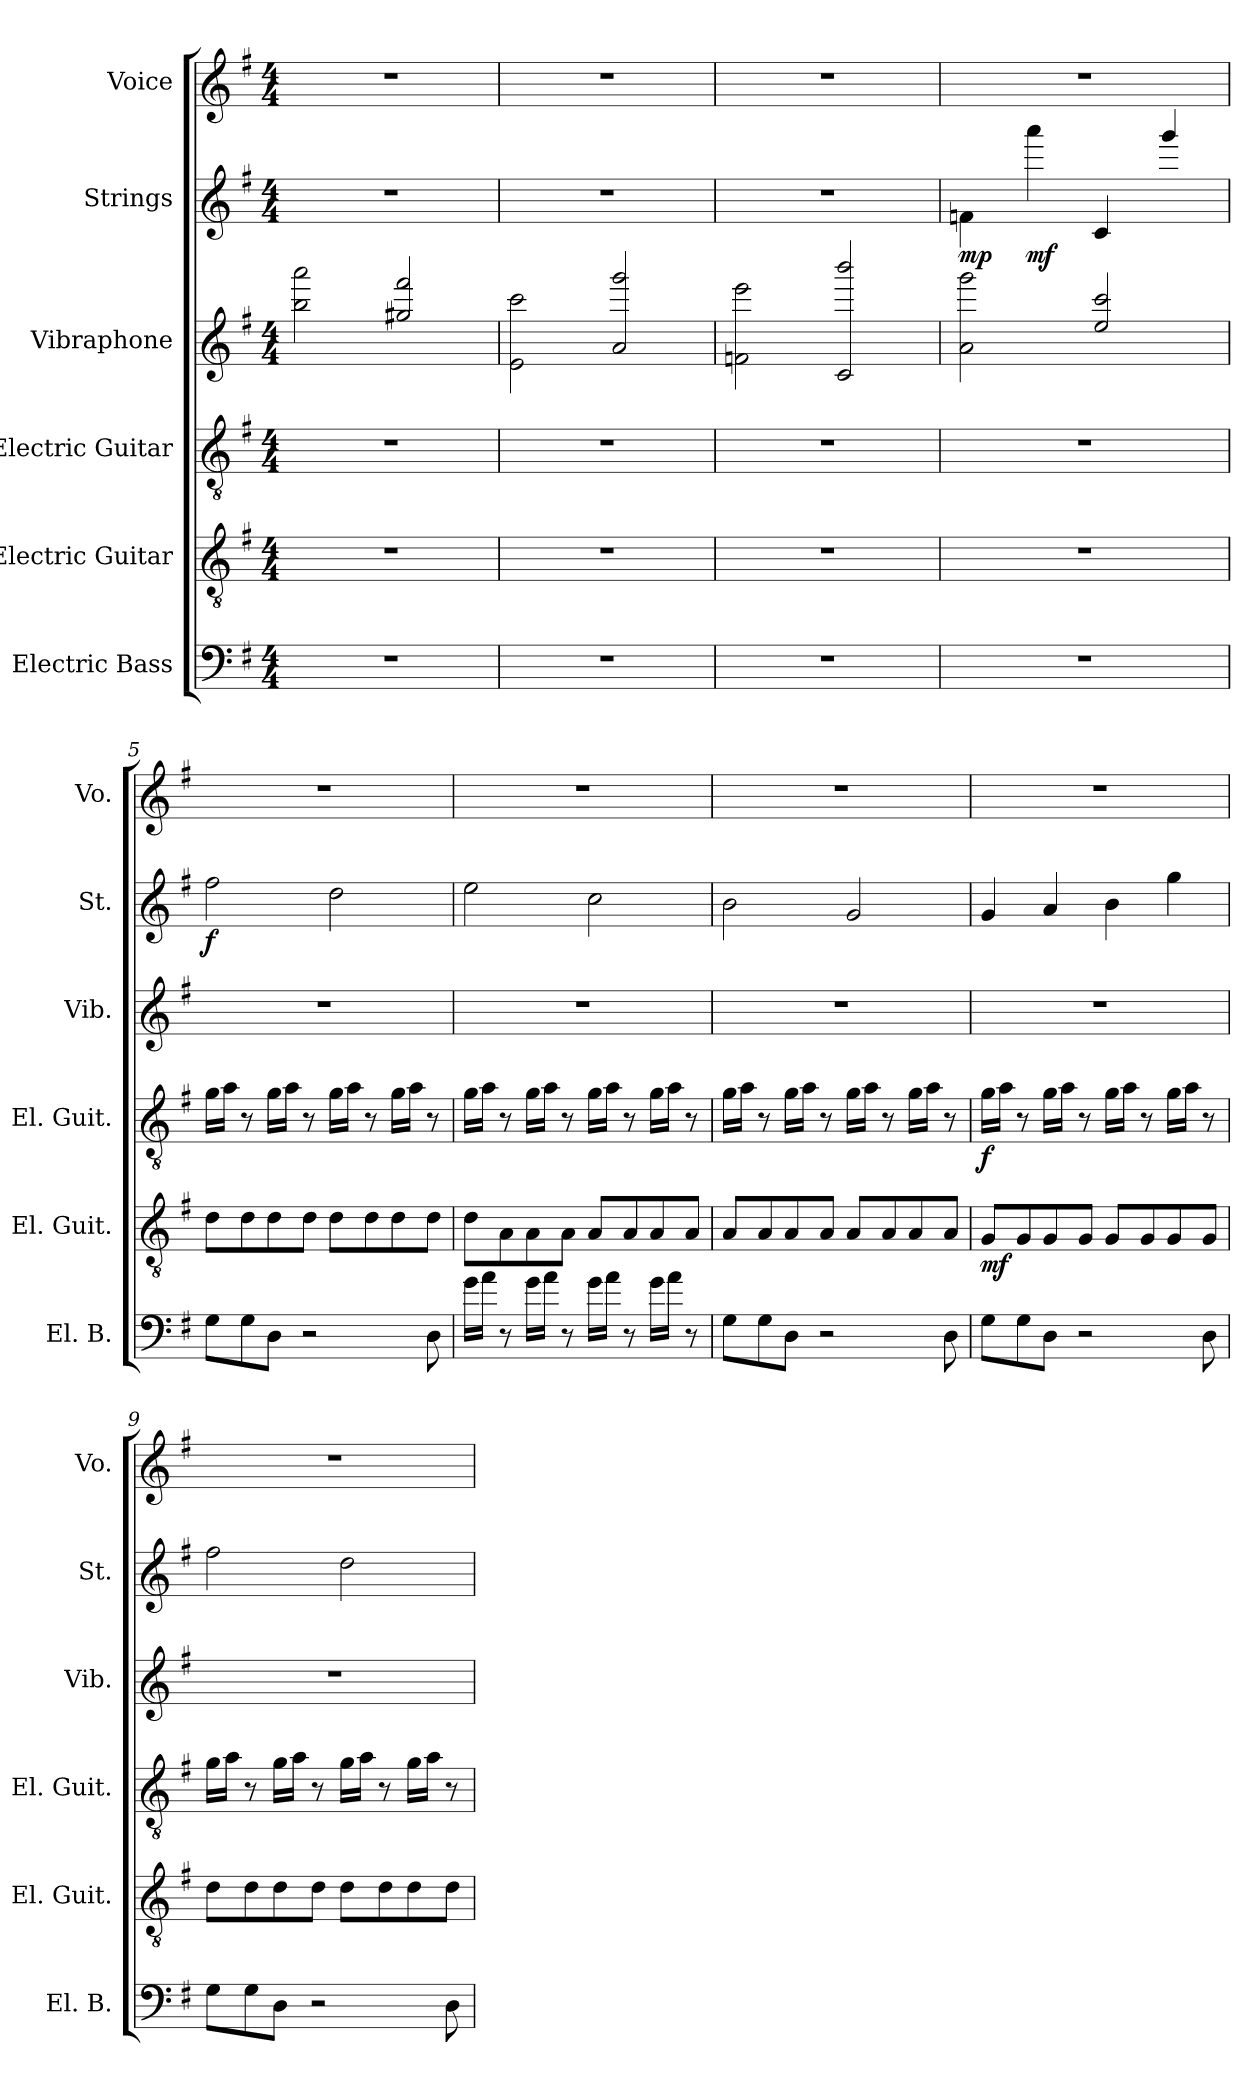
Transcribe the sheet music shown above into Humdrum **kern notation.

**kern	**kern	**dynam	**kern	**dynam	**kern	**kern	**dynam	**kern	**dynam
*part6	*part5	*part5	*part4	*part4	*part3	*part2	*part2	*part1	*part1
*staff6	*staff5	*staff5	*staff4	*staff4	*staff3	*staff2	*staff2	*staff1	*staff1
*I"Electric Bass	*I"Electric Guitar	*	*I"Electric Guitar	*	*I"Vibraphone	*I"Strings	*	*I"Voice	*
*I'El. B.	*I'El. Guit.	*	*I'El. Guit.	*	*I'Vib.	*I'St.	*	*I'Vo.	*
*clefF4	*clefGv2	*	*clefGv2	*	*clefG2	*clefG2	*	*clefG2	*
*k[f#]	*k[f#]	*	*k[f#]	*	*k[f#]	*k[f#]	*	*k[f#]	*
*M4/4	*M4/4	*	*M4/4	*	*M4/4	*M4/4	*	*M4/4	*
=1	=1	=1	=1	=1	=1	=1	=1	=1	=1
!	!	!	!	!	!	!	!	!	!LO:DY:a
1r	1r	.	1r	.	2bb\ 2aaa\	1r	.	1r	M.M. = 125
.	.	.	.	.	2gg#/ 2fff#/	.	.	.	.
=2	=2	=2	=2	=2	=2	=2	=2	=2	=2
1r	1r	.	1r	.	2e\ 2ccc\	1r	.	1r	.
.	.	.	.	.	2a/ 2ggg/	.	.	.	.
=3	=3	=3	=3	=3	=3	=3	=3	=3	=3
1r	1r	.	1r	.	2f\ 2eee\	1r	.	1r	.
.	.	.	.	.	2c/ 2bbb/	.	.	.	.
=4	=4	=4	=4	=4	=4	=4	=4	=4	=4
!	!	!	!	!	!	!	!LO:DY:b	!	!
1r	1r	.	1r	.	2a\ 2ggg\	4f\	mp	1r	.
!	!	!	!	!	!	!	!LO:DY:b	!	!
.	.	.	.	.	.	4aaa\	mf	.	.
.	.	.	.	.	2ee/ 2ccc/	4c/	.	.	.
.	.	.	.	.	.	4ggg/	.	.	.
=5	=5	=5	=5	=5	=5	=5	=5	=5	=5
!	!	!	!	!	!	!	!LO:DY:b	!	!
8G\L	8d\L	.	16g\LL	.	1r	2ff#\	f	1r	.
.	.	.	16a\JJ	.	.	.	.	.	.
8G\	8d\	.	8r	.	.	.	.	.	.
8D\J	8d\	.	16g\LL	.	.	.	.	.	.
.	.	.	16a\JJ	.	.	.	.	.	.
2r	8d\J	.	8r	.	.	.	.	.	.
.	8d\L	.	16g\LL	.	.	2dd\	.	.	.
.	.	.	16a\JJ	.	.	.	.	.	.
.	8d\	.	8r	.	.	.	.	.	.
.	8d\	.	16g\LL	.	.	.	.	.	.
.	.	.	16a\JJ	.	.	.	.	.	.
8D\	8d\J	.	8r	.	.	.	.	.	.
!!LO:PB:g=z
=6	=6	=6	=6	=6	=6	=6	=6	=6	=6
16g\LL	8d\L	.	16g\LL	.	1r	2ee\	.	1r	.
16a\JJ	.	.	16a\JJ	.	.	.	.	.	.
8r	8A\	.	8r	.	.	.	.	.	.
16g\LL	8A\	.	16g\LL	.	.	.	.	.	.
16a\JJ	.	.	16a\JJ	.	.	.	.	.	.
8r	8A\J	.	8r	.	.	.	.	.	.
16g\LL	8A/L	.	16g\LL	.	.	2cc\	.	.	.
16a\JJ	.	.	16a\JJ	.	.	.	.	.	.
8r	8A/	.	8r	.	.	.	.	.	.
16g\LL	8A/	.	16g\LL	.	.	.	.	.	.
16a\JJ	.	.	16a\JJ	.	.	.	.	.	.
8r	8A/J	.	8r	.	.	.	.	.	.
=7	=7	=7	=7	=7	=7	=7	=7	=7	=7
8G\L	8A/L	.	16g\LL	.	1r	2b\	.	1r	.
.	.	.	16a\JJ	.	.	.	.	.	.
8G\	8A/	.	8r	.	.	.	.	.	.
8D\J	8A/	.	16g\LL	.	.	.	.	.	.
.	.	.	16a\JJ	.	.	.	.	.	.
2r	8A/J	.	8r	.	.	.	.	.	.
.	8A/L	.	16g\LL	.	.	2g/	.	.	.
.	.	.	16a\JJ	.	.	.	.	.	.
.	8A/	.	8r	.	.	.	.	.	.
.	8A/	.	16g\LL	.	.	.	.	.	.
.	.	.	16a\JJ	.	.	.	.	.	.
8D\	8A/J	.	8r	.	.	.	.	.	.
=8	=8	=8	=8	=8	=8	=8	=8	=8	=8
!	!	!LO:DY:b	!	!LO:DY:b	!	!	!	!	!
8G\L	8G/L	mf	16g\LL	f	1r	4g/	.	1r	.
.	.	.	16a\JJ	.	.	.	.	.	.
8G\	8G/	.	8r	.	.	.	.	.	.
8D\J	8G/	.	16g\LL	.	.	4a/	.	.	.
.	.	.	16a\JJ	.	.	.	.	.	.
2r	8G/J	.	8r	.	.	.	.	.	.
.	8G/L	.	16g\LL	.	.	4b\	.	.	.
.	.	.	16a\JJ	.	.	.	.	.	.
.	8G/	.	8r	.	.	.	.	.	.
.	8G/	.	16g\LL	.	.	4gg\	.	.	.
.	.	.	16a\JJ	.	.	.	.	.	.
8D\	8G/J	.	8r	.	.	.	.	.	.
!!LO:LB:g=z
=9	=9	=9	=9	=9	=9	=9	=9	=9	=9
8G\L	8d\L	.	16g\LL	.	1r	2ff#\	.	1r	.
.	.	.	16a\JJ	.	.	.	.	.	.
8G\	8d\	.	8r	.	.	.	.	.	.
8D\J	8d\	.	16g\LL	.	.	.	.	.	.
.	.	.	16a\JJ	.	.	.	.	.	.
2r	8d\J	.	8r	.	.	.	.	.	.
.	8d\L	.	16g\LL	.	.	2dd\	.	.	.
.	.	.	16a\JJ	.	.	.	.	.	.
.	8d\	.	8r	.	.	.	.	.	.
.	8d\	.	16g\LL	.	.	.	.	.	.
.	.	.	16a\JJ	.	.	.	.	.	.
8D\	8d\J	.	8r	.	.	.	.	.	.
=	=	=	=	=	=	=	=	=	=
*-	*-	*-	*-	*-	*-	*-	*-	*-	*-
